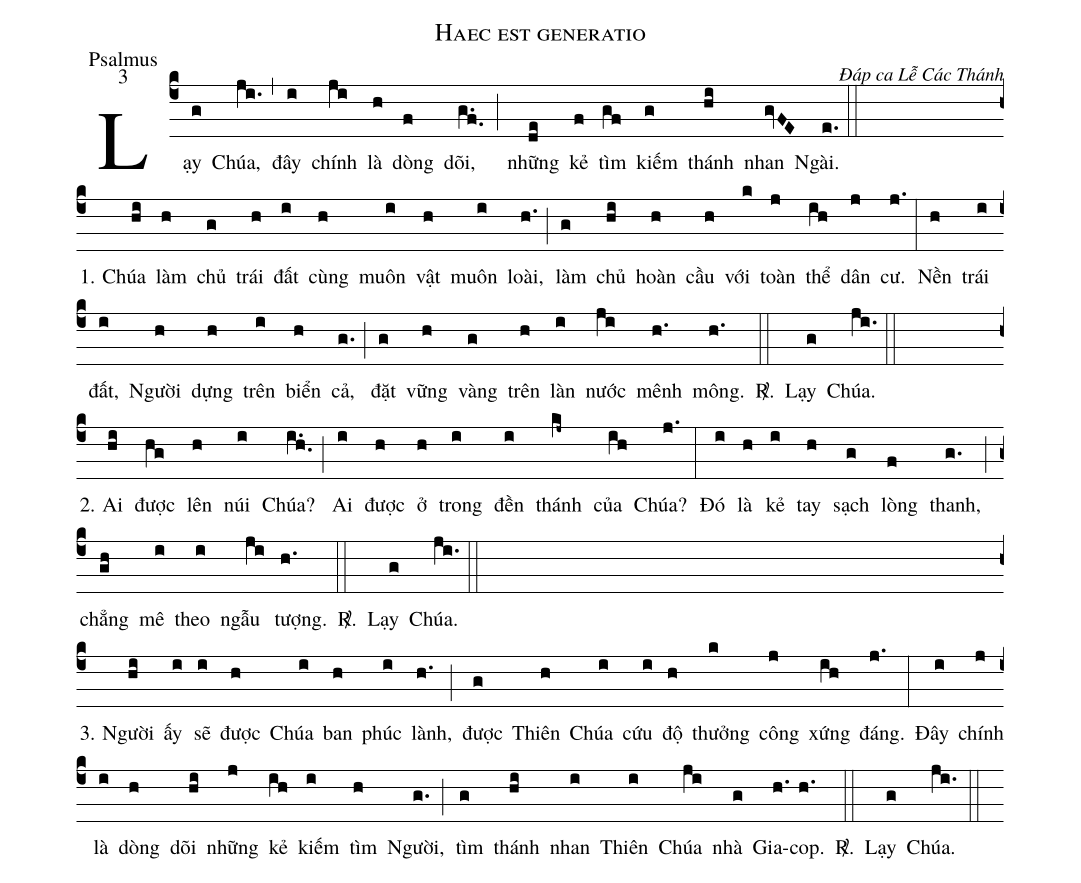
name:Haec est generatio ;
office-part:Psalmus;
mode:3;
commentary:Đáp ca Lễ Các Thánh;
%%
(c4)Lạy(g) Chúa,(ji.) (,) đây(i) chính(ji) là(h) dòng(f) dõi,(g.f.;) những(de) kẻ(f) tìm(gf) kiếm(g) thánh(hi) nhan(gvFE) Ngài.(e.) (::Z)
1. Chúa(hi) làm(h) chủ(g) trái(h) đất(i) cùng(h) muôn(i) vật(h) muôn(i) loài,(h.) (;)
làm(g) chủ(hi) hoàn(h) cầu(h) với(k) toàn(j) thể(ih) dân(j) cư.(j.) (:)
Nền(h) trái(i) đất,(i) Người(h) dựng(h) trên(i) biển(h) cả,(g.) (;)
đặt(g) vững(h) vàng(g) trên(h) làn(i) nước(ji) mênh(h.) mông.(h.) <sp>R/</sp>.(::) Lạy(g) Chúa.(ji.) (::Z)

2. Ai(hi) được(hg) lên(h) núi(i) Chúa?(i.h.) (;)
Ai(i) được(h) ở(h) trong(i) đền(i) thánh(kj~) của(ih) Chúa?(j.) (:)
Đó(i) là(h) kẻ(i) tay(h) sạch(g) lòng(f) thanh,(g.) (;)
chẳng(gh) mê(i) theo(i) ngẫu(ji) tượng.(h.) <sp>R/</sp>.(::) Lạy(g) Chúa.(ji.) (::Z)

3. Người(hi) ấy(i) sẽ(i) được(h) Chúa(i) ban(h) phúc(i) lành,(h.) (;)
được(g) Thiên(h) Chúa(i) cứu(i) độ(h) thưởng(k) công(j) xứng(ih) đáng.(j.) (:)
Đây(i) chính(j) là(i) dòng(h) dõi(hi) những(j) kẻ(ih) kiếm(i) tìm(h) Người,(g.) (;)
tìm(g) thánh(hi) nhan(i) Thiên(i) Chúa(ji) nhà(g) Gia-(h.)cop.(h.) <sp>R/</sp>.(::)  Lạy(g) Chúa.(ji.) (::)
